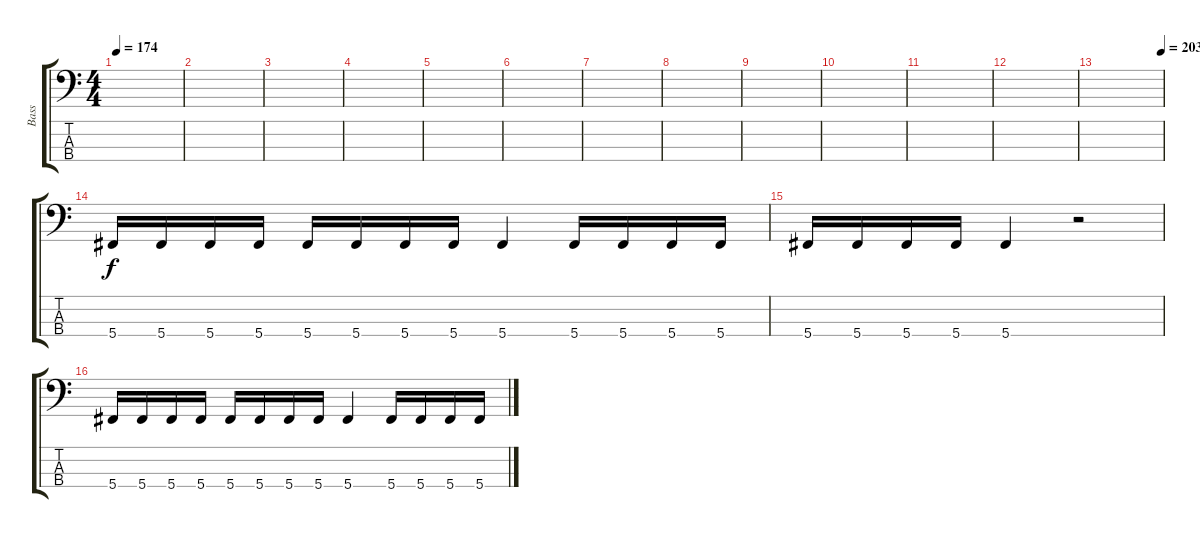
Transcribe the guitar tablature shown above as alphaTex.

\track ("Bass" "Bass") {instrument electricbasspick}
\staff {score tabs}
\tuning (Gb2 Db2 Ab1 Db1) {hide}
\ts (4 4)
\tempo 174
\clef f4
\ks c
|
|
|
|
|
|
|
|
|
|
|
|
\tempo (203 0.984375)
|
5.4.16{dy f instrument electricbassfinger} 5.4.16 5.4.16 5.4.16 5.4.16 5.4.16 5.4.16 5.4.16 5.4.4 5.4.16 5.4.16 5.4.16 5.4.16 |
5.4.16 5.4.16 5.4.16 5.4.16 5.4.4 r.2 |
5.4.16 5.4.16 5.4.16 5.4.16 5.4.16 5.4.16 5.4.16 5.4.16 5.4.4 5.4.16 5.4.16 5.4.16 5.4.16
